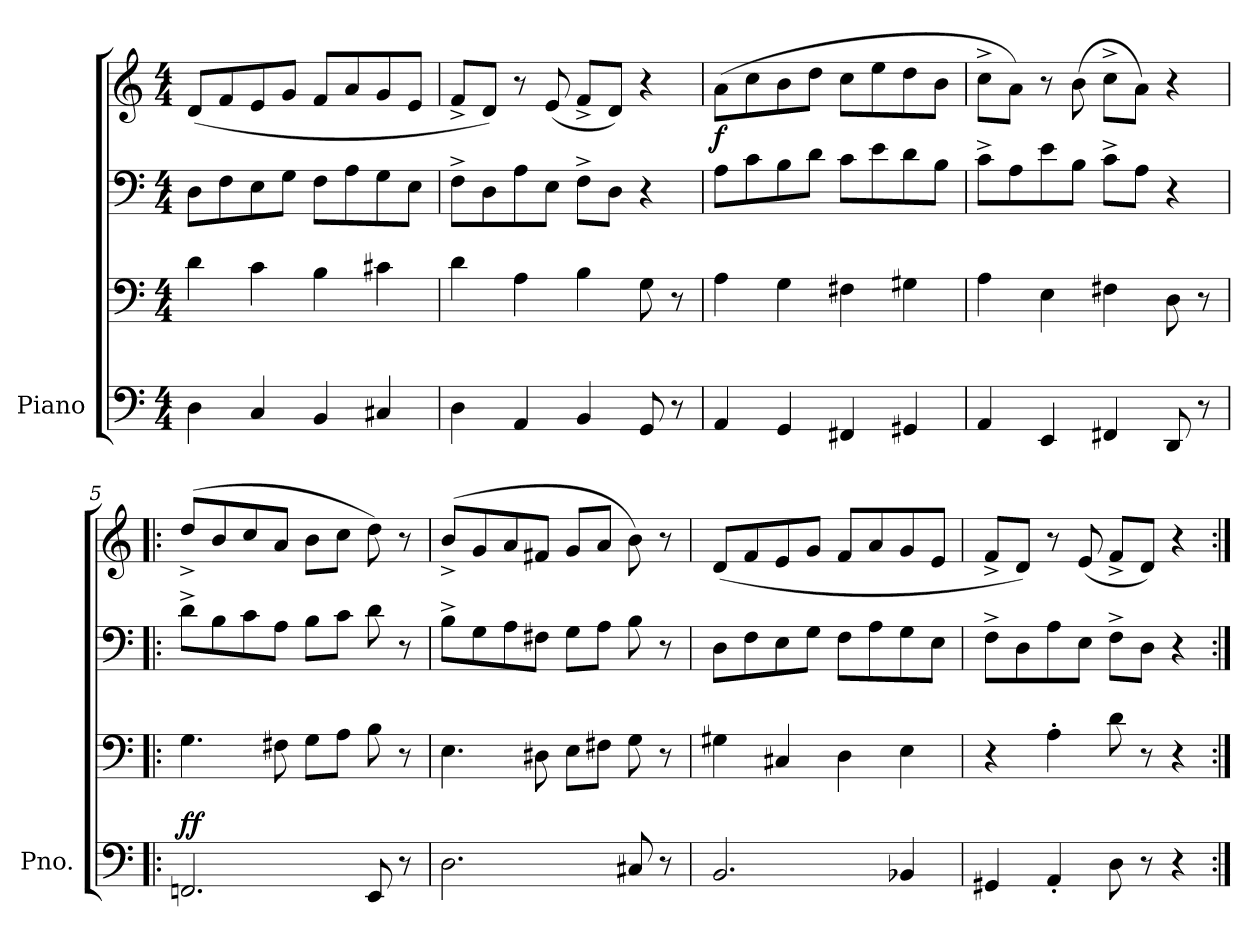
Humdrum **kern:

**kern	**kern	**kern	**kern	**dynam
*part1	*part1	*part1	*part1	*part1
*staff4	*staff3	*staff2	*staff1	*staff1/2/3/4
*I"Piano	*	*	*	*
*I'Pno.	*	*	*	*
*clefF4	*clefF4	*clefF4	*clefG2	*
*k[]	*k[]	*k[]	*k[]	*
*M4/4	*M4/4	*M4/4	*M4/4	*
*MM96	*MM96	*MM96	*MM96	*
=1	=1	=1	=1	=1
!	!	!	!	!LO:DY:b=3
!	!	!	!	!LO:DY:n=1:b
4D\	4d\	8D\L	(<8d/L	f mf
.	.	8F\	8f/	.
4C/	4c\	8E\	8e/	.
.	.	8G\J	8g/J	.
4BB/	4B\	8F\L	8f/L	.
.	.	8A\	8a/	.
4C#X/	4c#X\	8G\	8g/	.
.	.	8E\J	8e/J	.
=2	=2	=2	=2	=2
4D\	4d\	8F^\L	8f^/L	.
.	.	8D\	8d/J)	.
4AA/	4A\	8A\	8r	.
.	.	8E\J	(<8e/	.
4BB/	4B\	8F^\L	8f^/L	.
.	.	8D\J	8d/J)	.
8GG/	8G\	4r	4r	.
8r	8r	.	.	.
=3	=3	=3	=3	=3
!	!	!	!	!LO:DY:b
4AA/	4A\	8A\L	(>8a\L	f
.	.	8c\	8cc\	.
4GG/	4G\	8B\	8b\	.
.	.	8d\J	8dd\J	.
4FF#X/	4F#X\	8c\L	8cc\L	.
.	.	8e\	8ee\	.
4GG#X/	4G#X\	8d\	8dd\	.
.	.	8B\J	8b\J	.
=4	=4	=4	=4	=4
4AA/	4A\	8c^\L	8cc^\L	.
.	.	8A\	8a\J)	.
4EE/	4E\	8e\	8r	.
.	.	8B\J	(>8b\	.
4FF#X/	4F#X\	8c^\L	8cc^\L	.
.	.	8A\J	8a\J)	.
8DD/	8D\	4r	4r	.
8r	8r	.	.	.
!!LO:LB:g=z
=5!|:	=5!|:	=5!|:	=5!|:	=5!|:
!	!	!	!	!LO:DY:a=4
!	!	!	!	!LO:DY:n=1:b
2.FFn/	4.G\	8d^\L	(>8dd^/L	f f
.	.	8B\	8b/	.
.	.	8c\	8cc/	.
.	8F#X\	8A\J	8a/J	.
.	8G\L	8B\L	8b\L	.
.	8A\J	8c\J	8cc\J	.
8EE/	8B\	8d\	8dd\)	.
8r	8r	8r	8r	.
=6	=6	=6	=6	=6
2.D\	4.E\	8B^\L	(>8b^/L	.
.	.	8G\	8g/	.
.	.	8A\	8a/	.
.	8D#X\	8F#X\J	8f#X/J	.
.	8E\L	8G\L	8g/L	.
.	8F#X\J	8A\J	8a/J	.
8C#X/	8G\	8B\	8b\)	.
8r	8r	8r	8r	.
=7	=7	=7	=7	=7
!	!	!	!	!LO:DY:a=4
!	!	!	!	!LO:DY:n=1:b
2.BB/	4G#X\	8D\L	(<8d/L	mf mf
.	.	8F\	8f/	.
.	4C#X/	8E\	8e/	.
.	.	8G\J	8g/J	.
.	4D\	8F\L	8f/L	.
.	.	8A\	8a/	.
4BB-X/	4E\	8G\	8g/	.
.	.	8E\J	8e/J	.
=8	=8	=8	=8	=8
4GG#X/	4r	8F^\L	8f^/L	.
.	.	8D\	8d/J)	.
4AA'/	4A'\	8A\	8r	.
.	.	8E\J	(<8e/	.
8D\	8d\	8F^\L	8f^/L	.
8r	8r	8D\J	8d/J)	.
4r	4r	4r	4r	.
=:|!	=:|!	=:|!	=:|!	=:|!
*-	*-	*-	*-	*-
